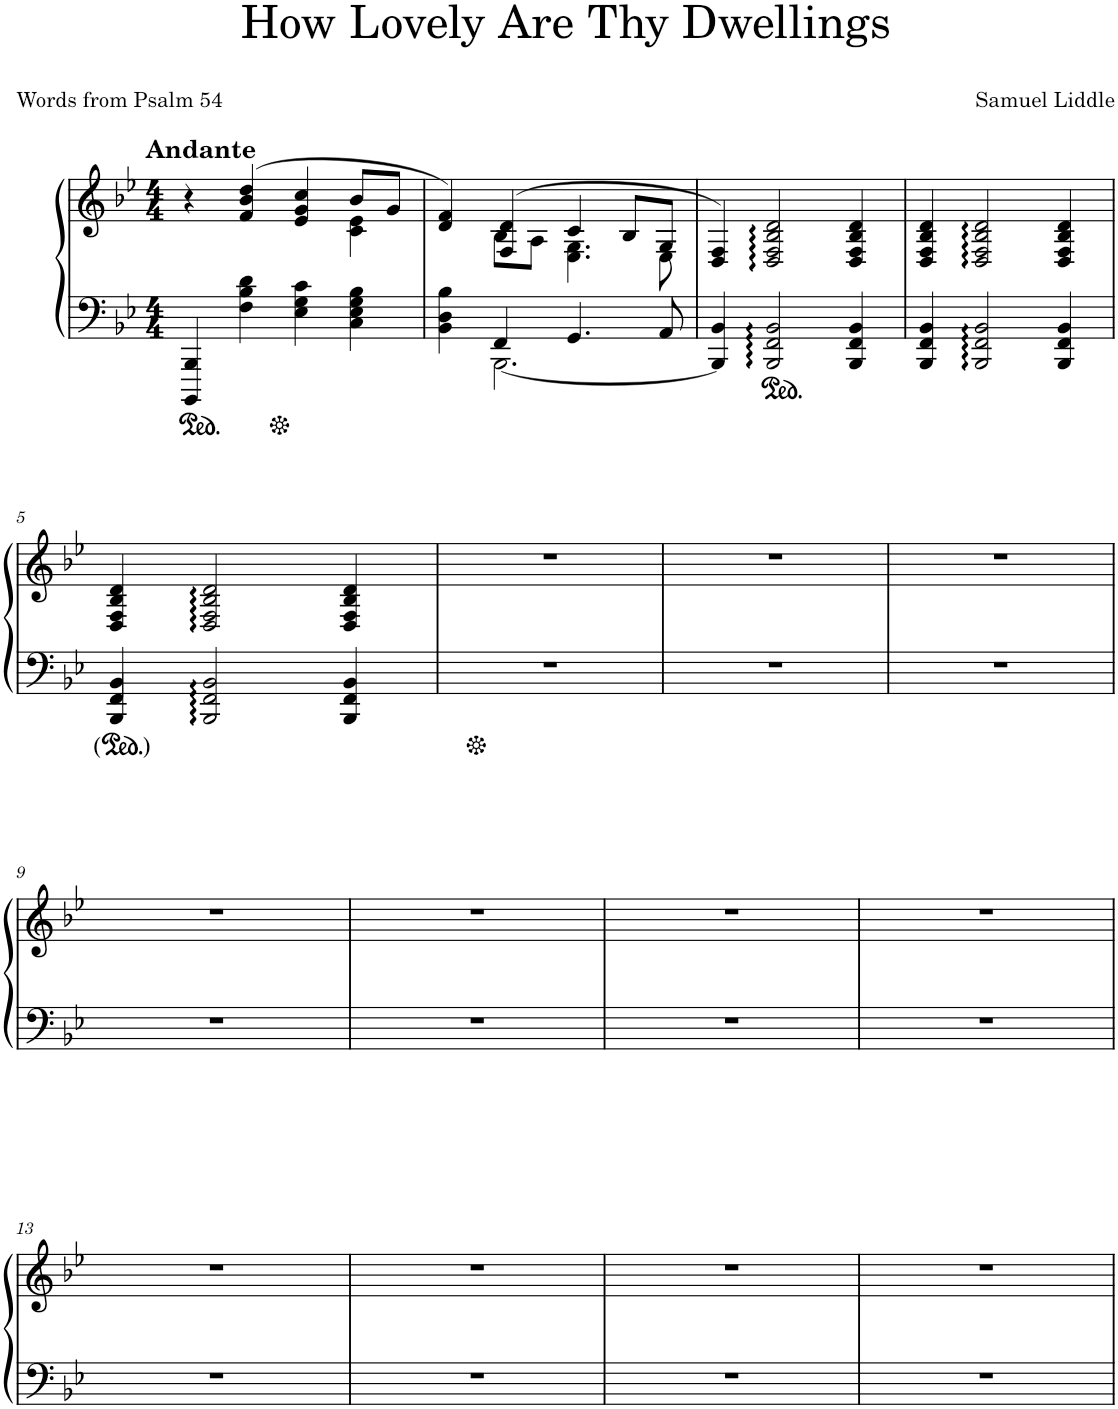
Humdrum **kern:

**kern	**kern
*part1	*part1
*staff2	*staff1
*I"Piano	*
*I'Pno.	*
*clefF4	*clefG2
*k[b-e-]	*k[b-e-]
*M4/4	*M4/4
=1	=1
*	*^
!	!LO:TX:a:B:t=Andante	!
4BBBB-/ 4BBB-/	4r	2.ryy
4F\ 4B-\ 4d\	(4f/ 4b-/ 4dd/	.
4E-\ 4G\ 4c\	4e-/ 4g/ 4cc/	.
4C\ 4E-\ 4G\ 4B-\	8b-/L	4c\ 4e-\
.	8g/J	.
=2	=2	=2
*^	*	*
4BB-\ 4D\ 4B-\	4ryy	4d/ 4f/)	4ryy
4FF/	[2.BBB-\	(4F/ 4d/	8B-\L
.	.	.	8A\J
4.GG/	.	4c/	4.E-\ 4.G\
.	.	8B-/L	.
8AA/	.	8G/J	8E-\
*	*	*v	*v
=3	=3	=3
4BB-/	4BBB-/]	4D/ 4F/)
2BBB-/:: 2FF/:: 2BB-/::	2.ryy	2D/:: 2F/:: 2B-/:: 2d/::
4BBB-/ 4FF/ 4BB-/	.	4D/ 4F/ 4B-/ 4d/
=4	=4	=4
4FF/ 4BB-/	4BBB-/	4D/ 4F/ 4B-/ 4d/
2BBB-/:: 2FF/:: 2BB-/::	2.ryy	2D/:: 2F/:: 2B-/:: 2d/::
4BBB-/ 4FF/ 4BB-/	.	4D/ 4F/ 4B-/ 4d/
!!LO:LB:g=z
=5	=5	=5
4FF/ 4BB-/	4BBB-/	4D/ 4F/ 4B-/ 4d/
2BBB-/:: 2FF/:: 2BB-/::	2.ryy	2D/:: 2F/:: 2B-/:: 2d/::
4BBB-/ 4FF/ 4BB-/	.	4D/ 4F/ 4B-/ 4d/
*v	*v	*
=6	=6
1r	1r
=7	=7
1r	1r
=8	=8
1r	1r
!!LO:LB:g=z
=9	=9
1r	1r
=10	=10
1r	1r
=11	=11
1r	1r
=12	=12
1r	1r
!!LO:LB:g=z
=13	=13
1r	1r
=14	=14
1r	1r
=15	=15
1r	1r
=16	=16
1r	1r
=	=
*-	*-
